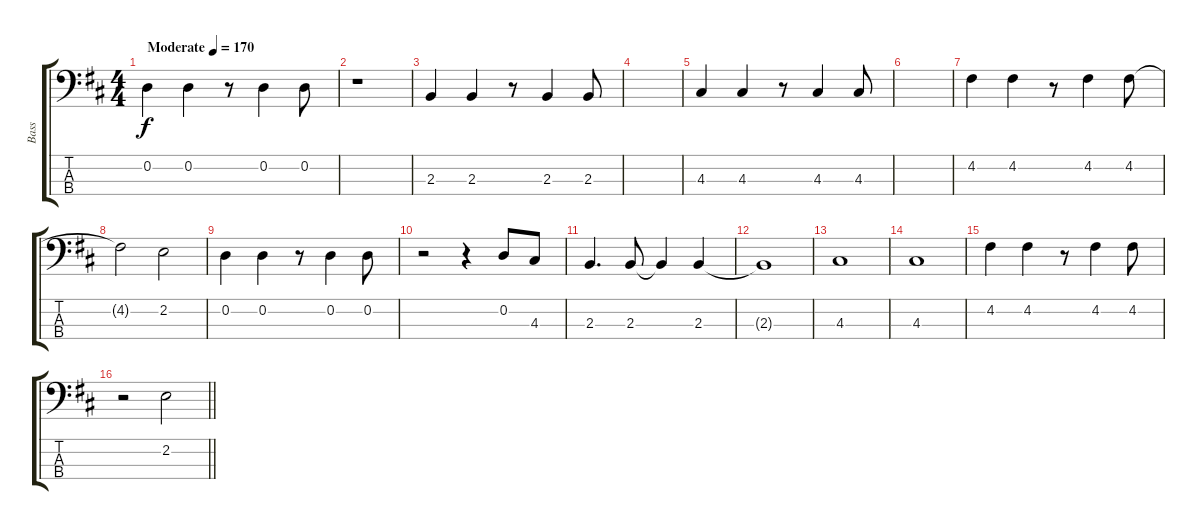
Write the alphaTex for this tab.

\track ("Bass" "Bass") {instrument electricbassfinger}
\staff {score tabs}
\tuning (G2 D2 A1 E1) {hide}
\ts (4 4)
\tempo (170 "Moderate")
\clef f4
\ks d
0.2.4{dy f instrument electricbassfinger} 0.2.4 r.8 0.2.4 0.2.8 |
r.1 |
2.3.4 2.3.4 r.8 2.3.4 2.3.8 |
|
4.3.4 4.3.4 r.8 4.3.4 4.3.8 |
|
4.2.4 4.2.4 r.8 4.2.4 4.2.8 |
4.2{t}.2 2.2.2 |
0.2.4 0.2.4 r.8 0.2.4 0.2.8 |
r.2 r.4 0.2.8 4.3.8 |
2.3.4{d} 2.3.8 2.3{t}.4 2.3.4 |
2.3{t}.1 |
4.3.1 |
4.3.1 |
4.2.4 4.2.4 r.8 4.2.4 4.2.8 |
\barLineRight lightlight
r.2 2.2.2
